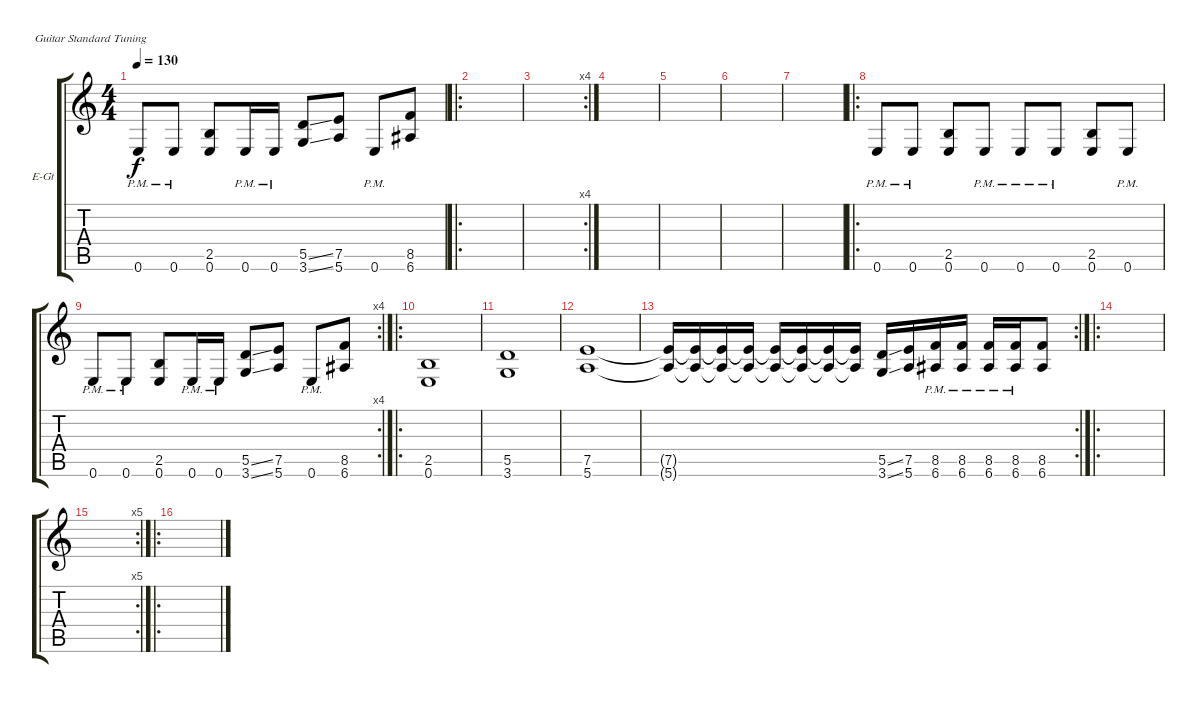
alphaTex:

\bracketExtendMode groupsimilarinstruments
\firstSystemTrackNameOrientation horizontal
\otherSystemsTrackNameOrientation horizontal
\track ("Distortion guitar" "E-Gt") {instrument distortionguitar}
\staff {score tabs}
\tuning (E4 B3 G3 D3 A2 E2)
\ts (4 4)
\tempo 130
\clef g2
\ks c
0.6{pm}.8{dy f} 0.6{pm}.8 (2.5 0.6).8 0.6{pm}.16 0.6{pm}.16 (5.5{ss} 3.6{ss}).8 (7.5 5.6).8 0.6{pm}.8 (8.5 6.6).8 |
\ro
|
\rc 4
|
|
|
|
|
\ro
0.6{pm}.8 0.6{pm}.8 (2.5 0.6).8 0.6{pm}.8 0.6{pm}.8 0.6{pm}.8 (2.5 0.6).8 0.6{pm}.8 |
\rc 4
0.6{pm}.8 0.6{pm}.8 (2.5 0.6).8 0.6{pm}.16 0.6{pm}.16 (5.5{ss} 3.6{ss}).8 (7.5 5.6).8 0.6{pm}.8 (8.5 6.6).8 |
\ro
(2.5 0.6).1 |
(5.5 3.6).1 |
(7.5 5.6).1 |
\rc 2
(5.6{t} 7.5{t}).16 (5.6{t} 7.5{t}).16 (5.6{t} 7.5{t}).16 (5.6{t} 7.5{t}).16 (5.6{t} 7.5{t}).16 (5.6{t} 7.5{t}).16 (7.5{t} 5.6{t}).16 (7.5{t} 5.6{t}).16 (5.5{ss} 3.6{ss}).16 (7.5 5.6).16 (8.5{pm} 6.6{pm}).16 (8.5{pm} 6.6{pm}).16 (8.5{pm} 6.6{pm}).16 (8.5{pm} 6.6{pm}).16 (8.5 6.6).8 |
\ro
|
\rc 5
|
\ro
